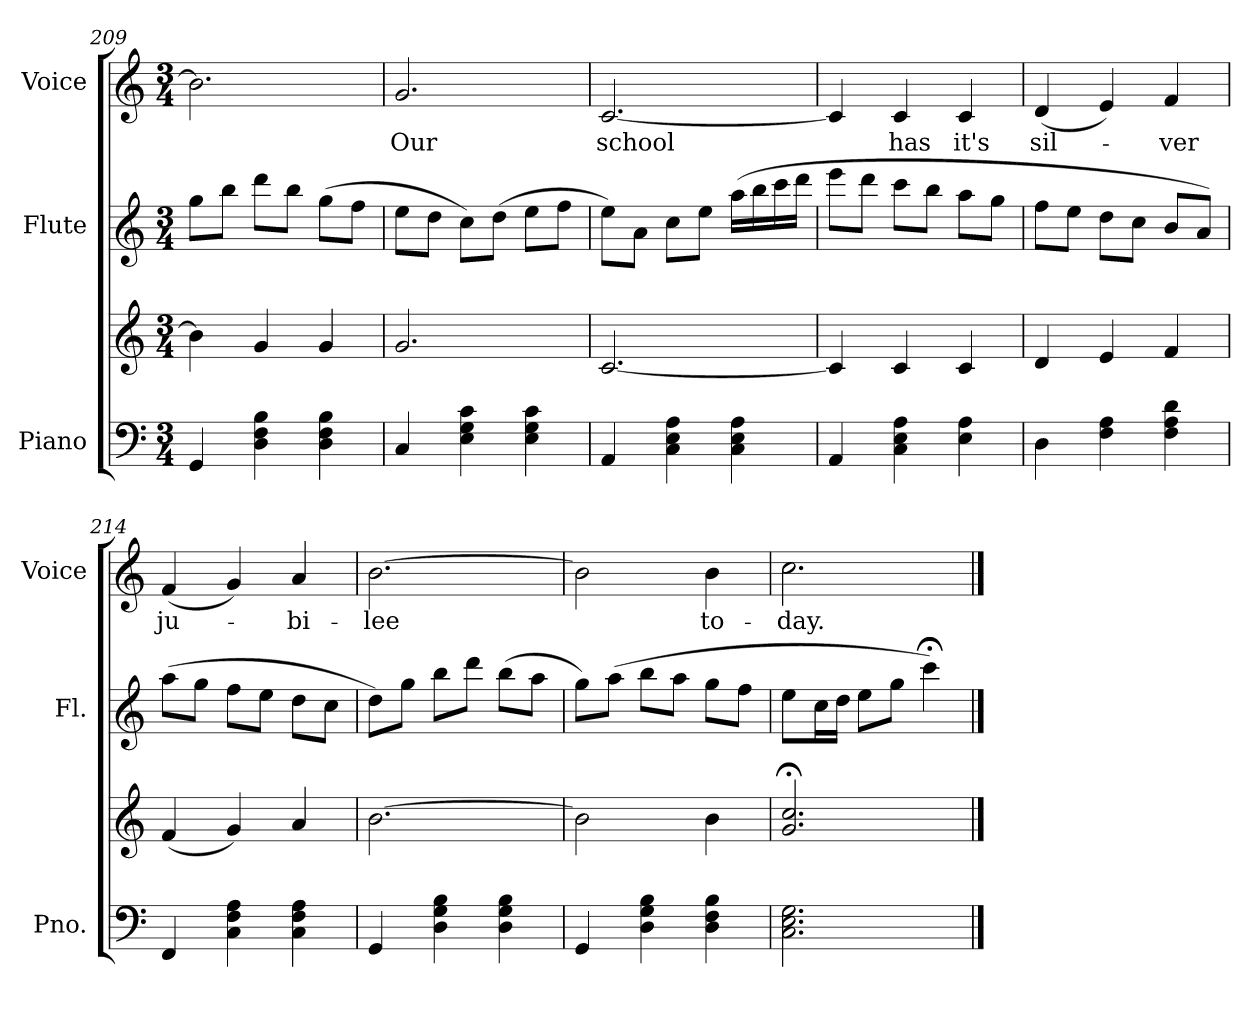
**kern	**kern	**kern	**kern	**text
*part3	*part3	*part2	*part1	*part1
*staff4	*staff3	*staff2	*staff1	*staff1
*I"Piano	*	*I"Flute	*I"Voice	*
*I'Pno.	*	*I'Fl.	*I'Voice	*
*clefF4	*clefG2	*clefG2	*clefG2	*
*k[]	*k[]	*k[]	*k[]	*
*C:	*C:	*C:	*C:	*
*M3/4	*M3/4	*M3/4	*M3/4	*
=209	=209	=209	=209	=209
4GGi/	4bi\]	8ggi\L	2.bi\]	.
.	.	8bbi\J	.	.
4Di\ 4Fi 4Bi	4gi/	8dddi\L	.	.
.	.	8bbi\J	.	.
4Di\ 4Fi 4Bi	4gi/	(8ggi\L	.	.
.	.	8ffi\J	.	.
=210	=210	=210	=210	=210
!	!	!	!	!LO:LY:b:color=#000000
4Ci/	2.gi/	8eei\L	2.gi/	Our
.	.	8ddi\J	.	.
4Ei\ 4Gi 4ci	.	8cci\L)	.	.
.	.	(8ddi\J	.	.
4Ei\ 4Gi 4ci	.	8eei\L	.	.
.	.	8ffi\J	.	.
=211	=211	=211	=211	=211
!	!	!	!	!LO:LY:b:color=#000000
4AAi/	[2.ci/	8eei\L)	[2.ci/	school
.	.	8ai\J	.	.
4Ci\ 4Ei 4Ai	.	8cci\L	.	.
.	.	8eei\J	.	.
4Ci\ 4Ei 4Ai	.	(16aai\LL	.	.
.	.	16bbi\	.	.
.	.	16ccci\	.	.
.	.	16dddi\JJ	.	.
!!LO:LB:g=z
=212	=212	=212	=212	=212
4AAi/	4ci/]	8eeei\L	4ci/]	.
.	.	8dddi\J	.	.
!	!	!	!	!LO:LY:b:color=#000000
4Ci\ 4Ei 4Ai	4ci/	8ccci\L	4ci/	has
.	.	8bbi\J	.	.
!	!	!	!	!LO:LY:b:color=#000000
4Ei\ 4Ai	4ci/	8aai\L	4ci/	it's
.	.	8ggi\J	.	.
=213	=213	=213	=213	=213
!	!	!	!	!LO:LY:b:color=#000000
4Di\	4di/	8ffi\L	(4di/	sil-
.	.	8eei\J	.	.
4Fi\ 4Ai	4ei/	8ddi\L	4ei/)	.
.	.	8cci\J	.	.
!	!	!	!	!LO:LY:b:color=#000000
4Fi\ 4Ai 4di	4fi/	8bi/L	4fi/	-ver
.	.	8ai/J)	.	.
=214	=214	=214	=214	=214
!	!	!	!	!LO:LY:b:color=#000000
4FFi/	(4fi/	(8aai\L	(4fi/	ju-
.	.	8ggi\J	.	.
4Ci\ 4Fi 4Ai	4gi/)	8ffi\L	4gi/)	.
.	.	8eei\J	.	.
!	!	!	!	!LO:LY:b:color=#000000
4Ci\ 4Fi 4Ai	4ai/	8ddi\L	4ai/	-bi-
.	.	8cci\J	.	.
=215	=215	=215	=215	=215
!	!	!	!	!LO:LY:b:color=#000000
4GGi/	[2.bi\	8ddi\L)	[2.bi\	-lee
.	.	8ggi\J	.	.
4Di\ 4Gi 4Bi	.	8bbi\L	.	.
.	.	8dddi\J	.	.
4Di\ 4Gi 4Bi	.	(8bbi\L	.	.
.	.	8aai\J	.	.
=216	=216	=216	=216	=216
4GGi/	2bi\]	8ggi\L)	2bi\]	.
.	.	(8aai\J	.	.
4Di\ 4Gi 4Bi	.	8bbi\L	.	.
.	.	8aai\J	.	.
!	!	!	!	!LO:LY:b:color=#000000
4Di\ 4Fi 4Bi	4bi\	8ggi\L	4bi\	to-
.	.	8ffi\J	.	.
=217	=217	=217	=217	=217
!	!	!	!	!LO:LY:b:color=#000000
2.Ci\ 2.Ei 2.Gi	2.gi/; 2.cci;	8eei\L	2.cci\	-day.
.	.	16cci\L	.	.
.	.	16ddi\JJ	.	.
.	.	8eei\L	.	.
.	.	8ggi\J	.	.
.	.	4ccc;i\)	.	.
==	==	==	==	==
*-	*-	*-	*-	*-
